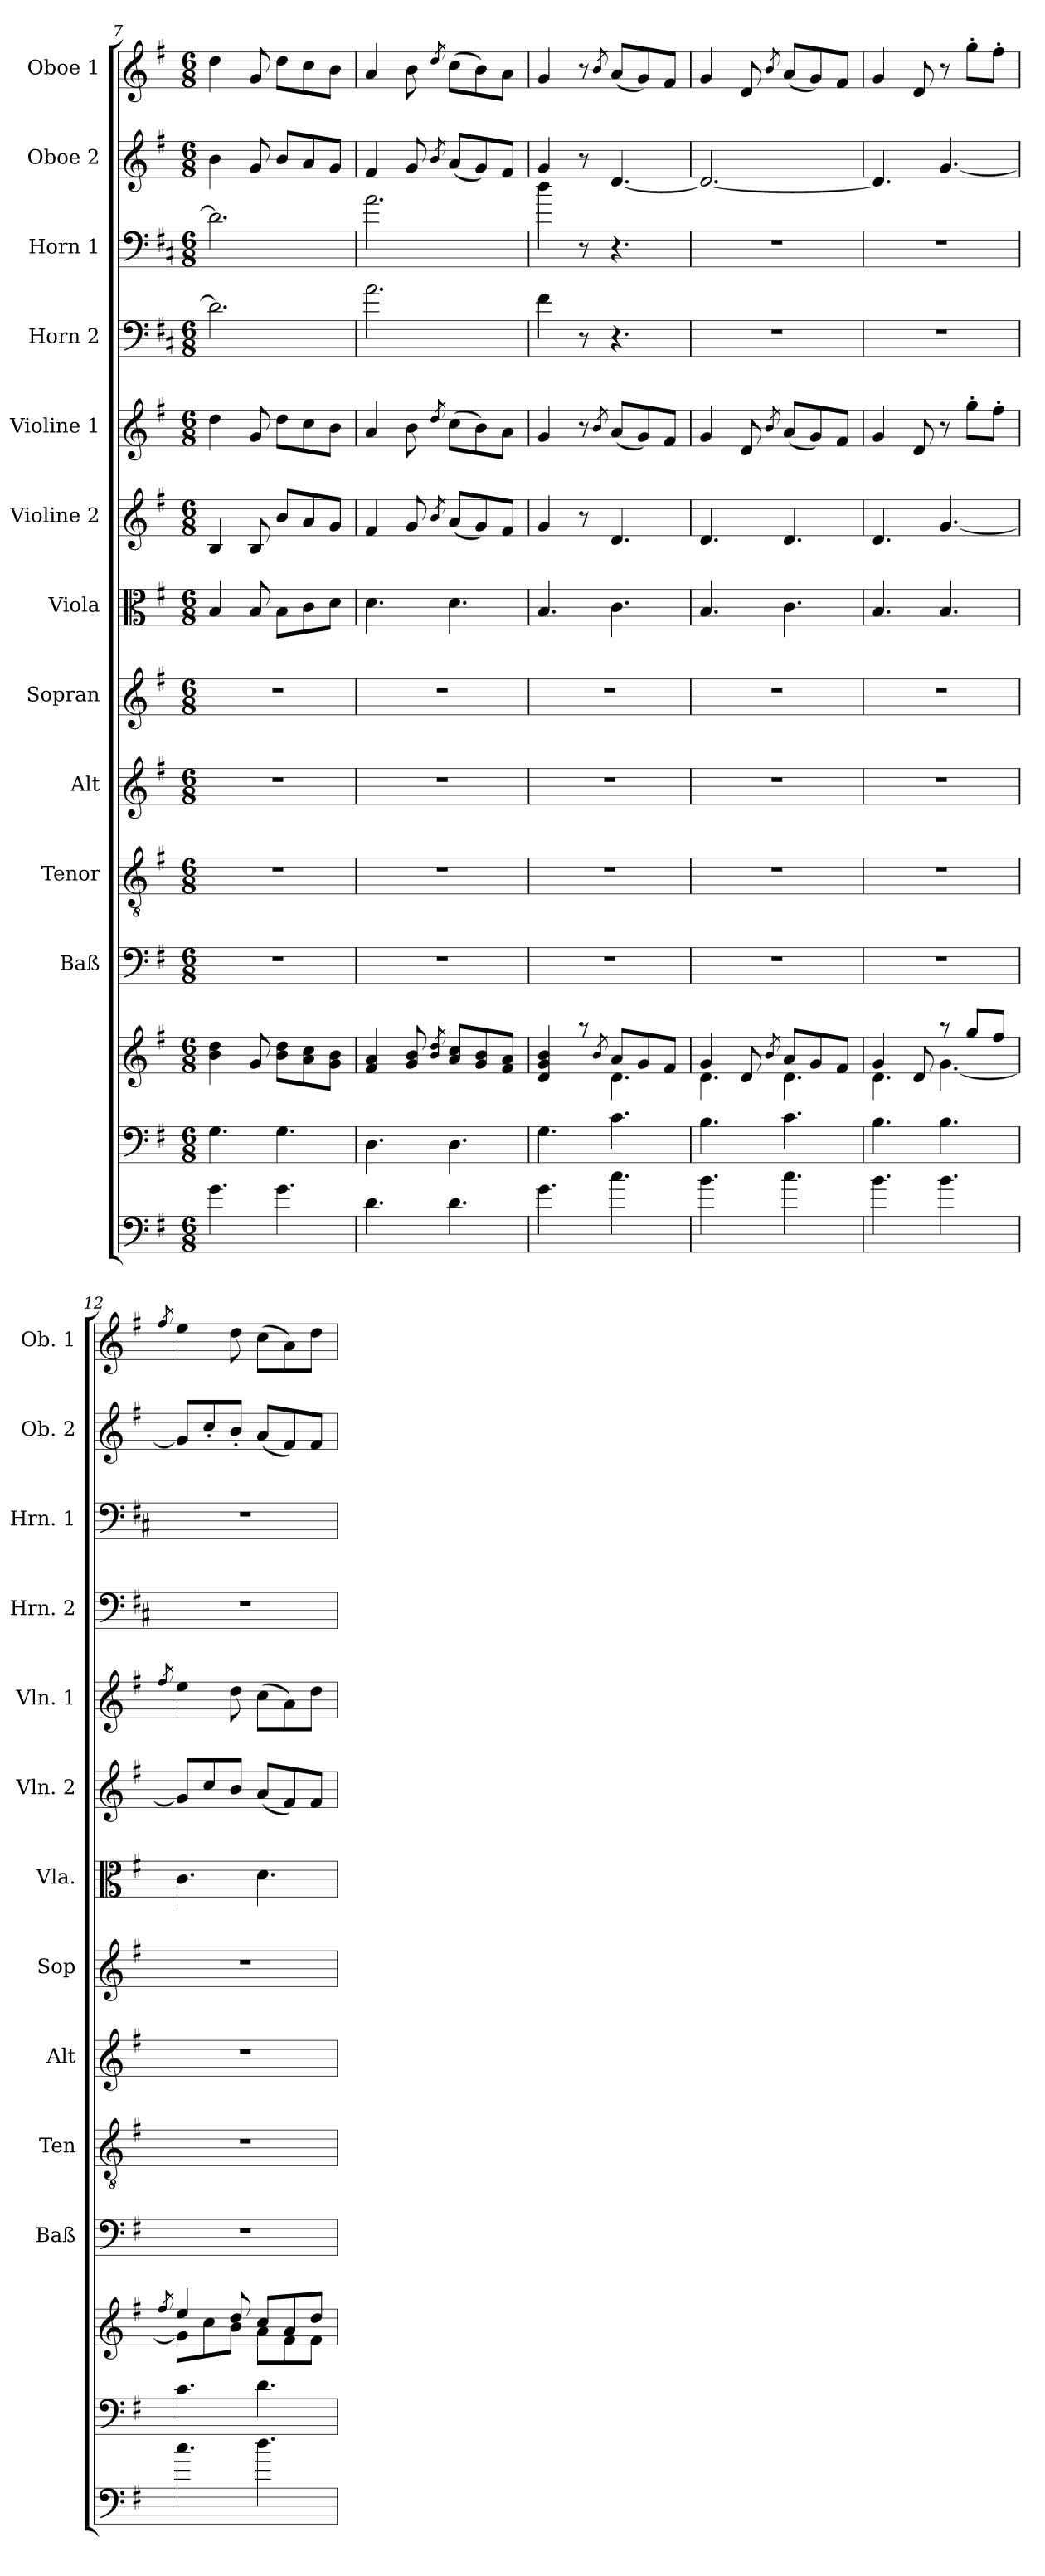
**kern	**kern	**kern	**kern	**kern	**kern	**kern	**kern	**kern	**kern	**kern	**kern	**kern	**kern
*part13	*part12	*part12	*part11	*part10	*part9	*part8	*part7	*part6	*part5	*part4	*part3	*part2	*part1
*staff14	*staff13	*staff12	*staff11	*staff10	*staff9	*staff8	*staff7	*staff6	*staff5	*staff4	*staff3	*staff2	*staff1
*	*	*	*I"Baß	*I"Tenor	*I"Alt	*I"Sopran	*I"Viola	*I"Violine 2	*I"Violine 1	*I"Horn 2	*I"Horn 1	*I"Oboe 2	*I"Oboe 1
*	*	*	*I'Baß	*I'Ten	*I'Alt	*I'Sop	*I'Vla.	*I'Vln. 2	*I'Vln. 1	*I'Hrn. 2	*I'Hrn. 1	*I'Ob. 2	*I'Ob. 1
*clefF4	*clefF4	*clefG2	*clefF4	*clefGv2	*clefG2	*clefG2	*clefC3	*clefG2	*clefG2	*clefF4	*clefF4	*clefG2	*clefG2
*ITrd7c12	*	*	*	*	*	*	*	*	*	*ITrd4c7	*ITrd4c7	*	*
*k[f#]	*k[f#]	*k[f#]	*k[f#]	*k[f#]	*k[f#]	*k[f#]	*k[f#]	*k[f#]	*k[f#]	*k[f#]	*k[f#]	*k[f#]	*k[f#]
*G:	*G:	*G:	*G:	*G:	*G:	*G:	*G:	*G:	*G:	*G:	*G:	*G:	*G:
*M6/8	*M6/8	*M6/8	*M6/8	*M6/8	*M6/8	*M6/8	*M6/8	*M6/8	*M6/8	*M6/8	*M6/8	*M6/8	*M6/8
=7	=7	=7	=7	=7	=7	=7	=7	=7	=7	=7	=7	=7	=7
4.G\	4.G\	4b\ 4dd\	2.r	2.r	2.r	2.r	4B/	4B/	4dd\	2.G\]	2.G\]	4b\	4dd\
.	.	8g/	.	.	.	.	8B/	8B/	8g/	.	.	8g/	8g/
4.G\	4.G\	8b\ 8dd\L	.	.	.	.	8B\L	8b/L	8dd\L	.	.	8b/L	8dd\L
.	.	8a\ 8cc\	.	.	.	.	8c\	8a/	8cc\	.	.	8a/	8cc\
.	.	8g\ 8b\J	.	.	.	.	8d\J	8g/J	8b\J	.	.	8g/J	8b\J
=8	=8	=8	=8	=8	=8	=8	=8	=8	=8	=8	=8	=8	=8
4.D\	4.D\	4f#/ 4a/	2.r	2.r	2.r	2.r	4.d\	4f#/	4a/	2.d\	2.d\	4f#/	4a/
.	.	8g/ 8b/	.	.	.	.	.	8g/	8b\	.	.	8g/	8b\
.	.	8qb/ 8qdd/	.	.	.	.	.	8qb/	8qdd/	.	.	8qb/	8qdd/
4.D\	4.D\	8a/ 8cc/L	.	.	.	.	4.d\	(<8a/L	(>8cc\L	.	.	(<8a/L	(>8cc\L
.	.	8g/ 8b/	.	.	.	.	.	8g/)	8b\)	.	.	8g/)	8b\)
.	.	8f#/ 8a/J	.	.	.	.	.	8f#/J	8a\J	.	.	8f#/J	8a\J
=9	=9	=9	=9	=9	=9	=9	=9	=9	=9	=9	=9	=9	=9
*	*	*^	*	*	*	*	*	*	*	*	*	*	*
4.G\	4.G\	4d/ 4g/ 4b/	4.ryy	2.r	2.r	2.r	2.r	4.B/	4g/	4g/	4B\	4g\	4g/	4g/
.	.	8raa	.	.	.	.	.	.	8r	8r	8r	8r	8r	8r
.	.	8qb/	.	.	.	.	.	.	.	8qb/	.	.	.	8qb/
4.c\	4.c\	8a/L	4.d\	.	.	.	.	4.c\	4.d/	(<8a/L	4.r	4.r	[4.d/	(<8a/L
.	.	8g/	.	.	.	.	.	.	.	8g/)	.	.	.	8g/)
.	.	8f#/J	.	.	.	.	.	.	.	8f#/J	.	.	.	8f#/J
=10	=10	=10	=10	=10	=10	=10	=10	=10	=10	=10	=10	=10	=10	=10
4.B\	4.B\	4g/	4.d\	2.r	2.r	2.r	2.r	4.B/	4.d/	4g/	2.r	2.r	2.d/_	4g/
.	.	8d/	.	.	.	.	.	.	.	8d/	.	.	.	8d/
.	.	8qb/	.	.	.	.	.	.	.	8qb/	.	.	.	8qb/
4.c\	4.c\	8a/L	4.d\	.	.	.	.	4.c\	4.d/	(<8a/L	.	.	.	(<8a/L
.	.	8g/	.	.	.	.	.	.	.	8g/)	.	.	.	8g/)
.	.	8f#/J	.	.	.	.	.	.	.	8f#/J	.	.	.	8f#/J
!!LO:PB:g=z
=11	=11	=11	=11	=11	=11	=11	=11	=11	=11	=11	=11	=11	=11	=11
4.B\	4.B\	4g/	4.d\	2.r	2.r	2.r	2.r	4.B/	4.d/	4g/	2.r	2.r	4.d/]	4g/
.	.	8d/	.	.	.	.	.	.	.	8d/	.	.	.	8d/
4.B\	4.B\	8raa	[<4.g\	.	.	.	.	4.B/	[4.g/	8r	.	.	[4.g/	8r
.	.	8gg/L	.	.	.	.	.	.	.	8gg'>\L	.	.	.	8gg'>\L
.	.	8ff#/J	.	.	.	.	.	.	.	8ff#'>\J	.	.	.	8ff#'>\J
=12	=12	=12	=12	=12	=12	=12	=12	=12	=12	=12	=12	=12	=12	=12
.	.	8qff#/	.	.	.	.	.	.	.	8qff#/	.	.	.	8qff#/
4.c\	4.c\	4ee/	8g\L]	2.r	2.r	2.r	2.r	4.c\	8g/L]	4ee\	2.r	2.r	8g/L]	4ee\
.	.	.	8cc\	.	.	.	.	.	8cc/	.	.	.	8cc'</	.
.	.	8dd/	8b\J	.	.	.	.	.	8b/J	8dd\	.	.	8b'</J	8dd\
4.d\	4.d\	8cc/L	8a\L	.	.	.	.	4.d\	(<8a/L	(>8cc\L	.	.	(<8a/L	(>8cc\L
.	.	8a/	8f#\	.	.	.	.	.	8f#/)	8a\)	.	.	8f#/)	8a\)
.	.	8dd/J	8f#\J	.	.	.	.	.	8f#/J	8dd\J	.	.	8f#/J	8dd\J
*	*	*v	*v	*	*	*	*	*	*	*	*	*	*	*
=	=	=	=	=	=	=	=	=	=	=	=	=	=
*-	*-	*-	*-	*-	*-	*-	*-	*-	*-	*-	*-	*-	*-
